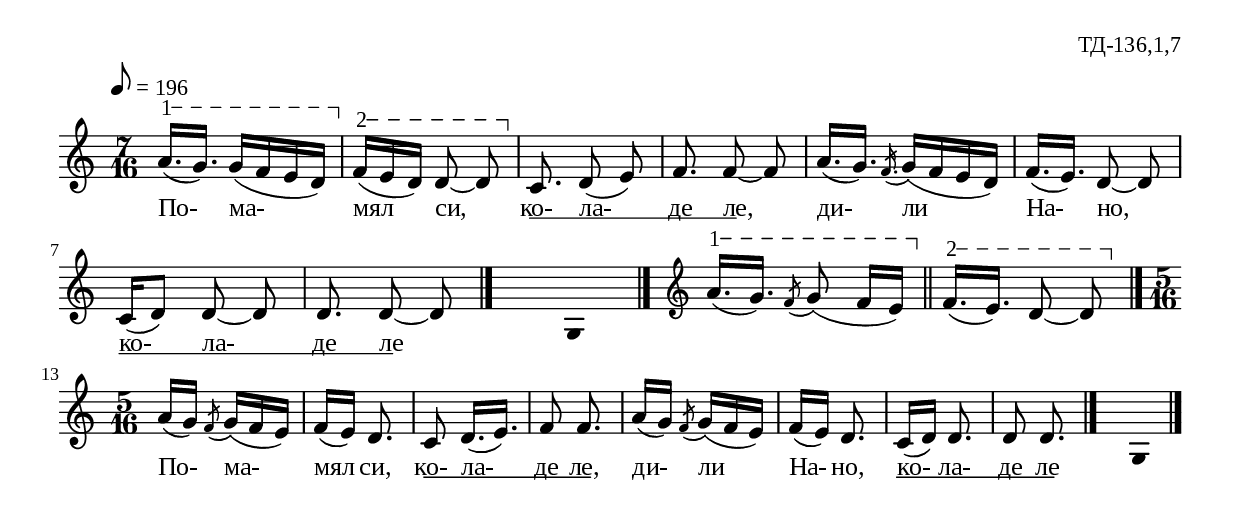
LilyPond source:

%{
td_136_1_07a
%}

\include "td-preamble.ly"
%\include "Rhythm_marks.ly"

\score {
\relative c'' {
\tempo 8 = 196
%\override Score.RehearsalMark #'self-alignment-X = #LEFT
%\once \override Score.RehearsalMark #'X-offset = #8
%  \rhythmMarkA \rhyMarkAAdot #"66"
\time 7/16
\varA
a16.\startTextSpan[( g]) g16[( f e d\stopTextSpan]) | 
\varB
f\startTextSpan[( e d]) d8~ d\stopTextSpan\noBeam | 
c8. d8(\noBeam e) |
f8. f8\noBeam~ f | a16.[( g]) \acciaccatura f g16[( f e d]) | 
f16.[( e]) d8~\noBeam d | c16[( d8]) d\noBeam~ d d8. d8\noBeam~ d
 \bar "|." 
s8. \fixB g,4 \fixC
 \bar "|." 
\endmm
\varA
a'16.\startTextSpan[( g]) \acciaccatura f8 g( f16[ e\stopTextSpan]) \bar "||"
\varB
f16.\startTextSpan[( e]) d8~ d\stopTextSpan\noBeam
  \bar "|."
\break
\time 5/16
a'16[( g]) \acciaccatura f8 g16[( f e]) | f[( e]) d8. | c8 d16.[( e]) |
f8 f8.\noBeam | a16[( g]) \acciaccatura f8 g16[( f e]) | f[( e]) d8. |
c16[( d]) d8. | d8 d8.\noBeam
 \bar "|." 
s8. \fixB g,8
 \bar "|."  
}
\addlyrics { По- ма- мял си, 
ко- \startTextSpan ла- де ле, \stopTextSpan ди- ли  На- но, 
ко- \startTextSpan ла- де ле \stopTextSpan 
" " " " " " " " " "
 Пo- ма- мял си, 
кo- \startTextSpan ла- де ле, \stopTextSpan ди- ли  На- но, 
кo- \startTextSpan ла- де ле \stopTextSpan }
%
\layout {
%   \context { 
%	    \Staff \remove "Time_signature_engraver" } 
  indent = #0
  line-width = 190\mm
  ragged-right=##f
\context {
      \Lyrics
      \consists "Text_spanner_engraver"
      \override TextSpanner #'direction = #DOWN
      \override TextSpanner #'style = #'line    
      \override TextSpanner #'outside-staff-priority = ##f
      \override TextSpanner #'padding = #0.2 % sets the distance of the line from the lyrics
      \override TextSpanner #'bound-details =
      #`((left . ((Y . 0)
                  (padding . 0)
                  (attach-dir . ,LEFT)))
         (left-broken . ((end-on-note . #t)))
         (right . ((Y . 0)
                   (padding . 0)
                   (attach-dir . ,RIGHT))))
    }
}
%
\midi { 
	\context {
		\Score tempoWholesPerMinute = #(ly:make-moment 196 8)
		}
	}
}
%
\header{
  opus = "ТД-136,1,7"
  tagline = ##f
}


